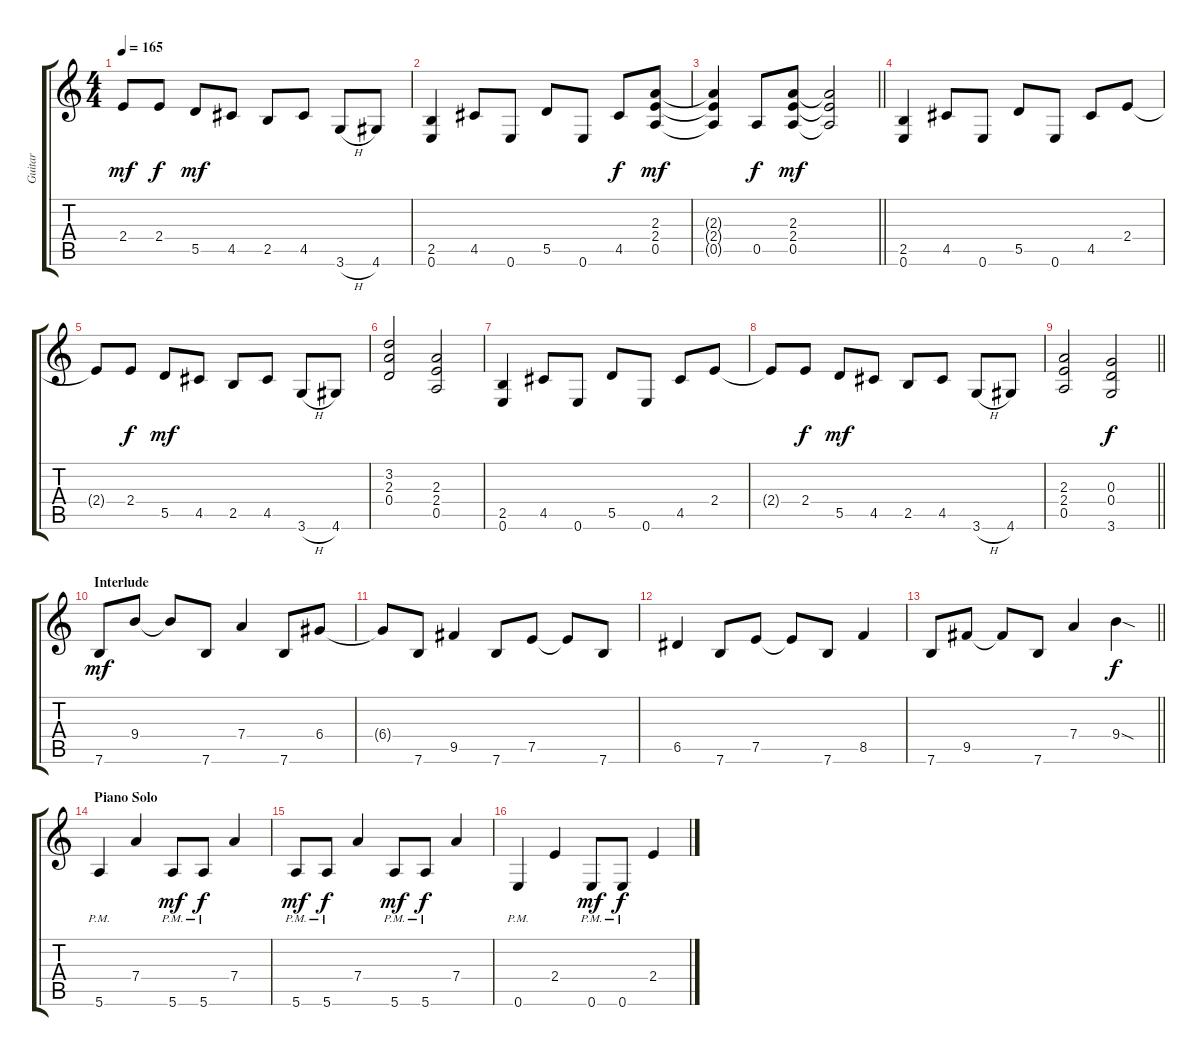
\track ("Guitar" "Guitar") {instrument overdrivenguitar}
\staff {score tabs}
\tuning (E4 B3 G3 D3 A2 E2) {hide}
\ts (4 4)
\tempo 165
\clef g2
\ks c
2.4{t}.8{dy mf} 2.4.8{dy f} 5.5.8{dy mf} 4.5.8 2.5.8 4.5.8 3.6{h}.8 4.6.8 |
(2.5 0.6).4 4.5.8 0.6.8 5.5.8 0.6.8 4.5.8{dy f} (2.3 2.4 0.5).8{dy mf} |
\barLineRight lightlight
(2.3{t} 2.4{t} 0.5{t}).4 0.5.8{dy f} (2.3 2.4 0.5).8{dy mf} (2.3{t} 2.4{t} 0.5{t}).2 |
(2.5 0.6).4 4.5.8 0.6.8 5.5.8 0.6.8 4.5.8 2.4.8 |
2.4{t}.8 2.4.8{dy f} 5.5.8{dy mf} 4.5.8 2.5.8 4.5.8 3.6{h}.8 4.6.8 |
(3.2 2.3 0.4).2 (2.3 2.4 0.5).2 |
(2.5 0.6).4 4.5.8 0.6.8 5.5.8 0.6.8 4.5.8 2.4.8 |
2.4{t}.8 2.4.8{dy f} 5.5.8{dy mf} 4.5.8 2.5.8 4.5.8 3.6{h}.8 4.6.8 |
\barLineRight lightlight
(2.3 2.4 0.5).2 (0.3 0.4 3.6).2{dy f} |
\section ("" "Interlude")
7.6.8{dy mf} 9.4.8 9.4{t}.8 7.6.8 7.4.4 7.6.8 6.4.8 |
6.4{t}.8 7.6.8 9.5.4 7.6.8 7.5.8 7.5{t}.8 7.6.8 |
6.5.4 7.6.8 7.5.8 7.5{t}.8 7.6.8 8.5.4 |
\barLineRight lightlight
7.6.8 9.5.8 9.5{t}.8 7.6.8 7.4.4 9.4{sod}.4{dy f} |
\section ("" "Piano Solo")
5.6{pm}.4 7.4.4 5.6{pm}.8{dy mf} 5.6{pm}.8{dy f} 7.4.4 |
5.6{pm}.8{dy mf} 5.6{pm}.8{dy f} 7.4.4 5.6{pm}.8{dy mf} 5.6{pm}.8{dy f} 7.4.4 |
0.6{pm}.4 2.4.4 0.6{pm}.8{dy mf} 0.6{pm}.8{dy f} 2.4.4
